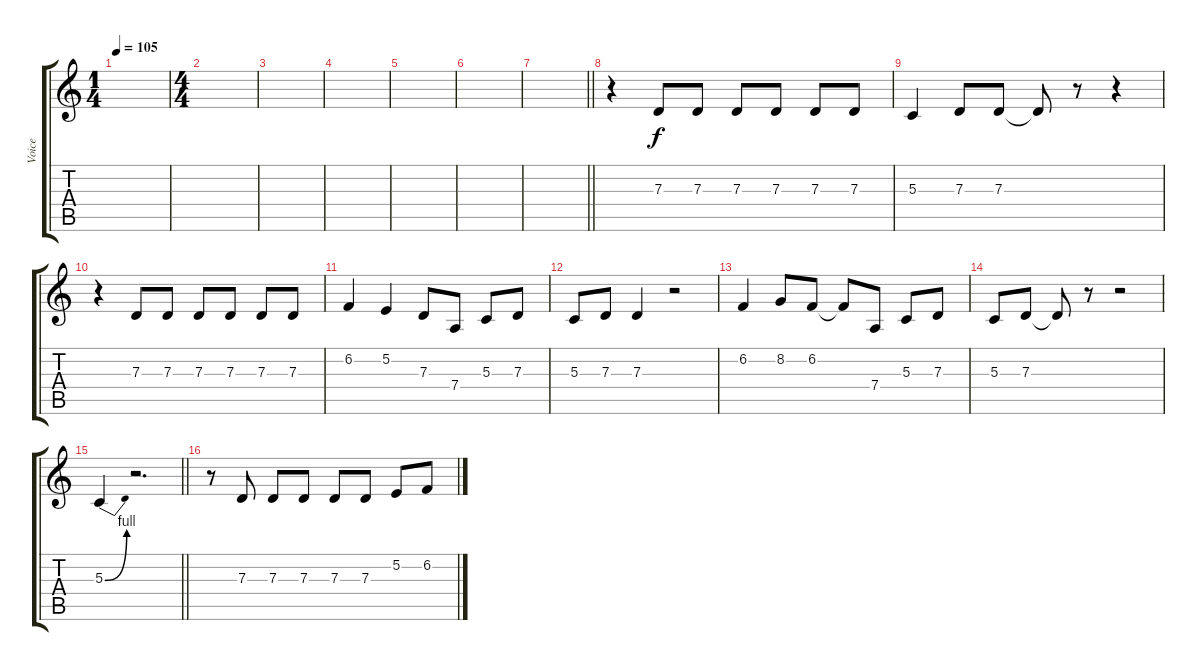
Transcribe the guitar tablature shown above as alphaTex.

\track ("Voice" "Voice") {instrument harmonica}
\staff {score tabs}
\tuning (E4 B3 G3 D3 A2 E2) {hide}
\ts (1 4)
\tempo 105
\clef g2
\ks c
|
\ts (4 4)
|
|
|
|
|
\barLineRight lightlight
|
r.4 7.3.8 7.3.8 7.3.8 7.3.8 7.3.8 7.3.8 |
5.3.4 7.3.8 7.3.8 7.3{t}.8 r.8 r.4 |
r.4 7.3.8 7.3.8 7.3.8 7.3.8 7.3.8 7.3.8 |
6.2.4 5.2.4 7.3.8 7.4.8 5.3.8 7.3.8 |
5.3.8 7.3.8 7.3.4 r.2 |
6.2.4 8.2.8 6.2.8 6.2{t}.8 7.4.8 5.3.8 7.3.8 |
5.3.8 7.3.8 7.3{t}.8 r.8 r.2 |
\barLineRight lightlight
5.3{be (bend 0 0 60 4)}.4 r.2{d} |
r.8 7.3.8 7.3.8 7.3.8 7.3.8 7.3.8 5.2.8 6.2.8
